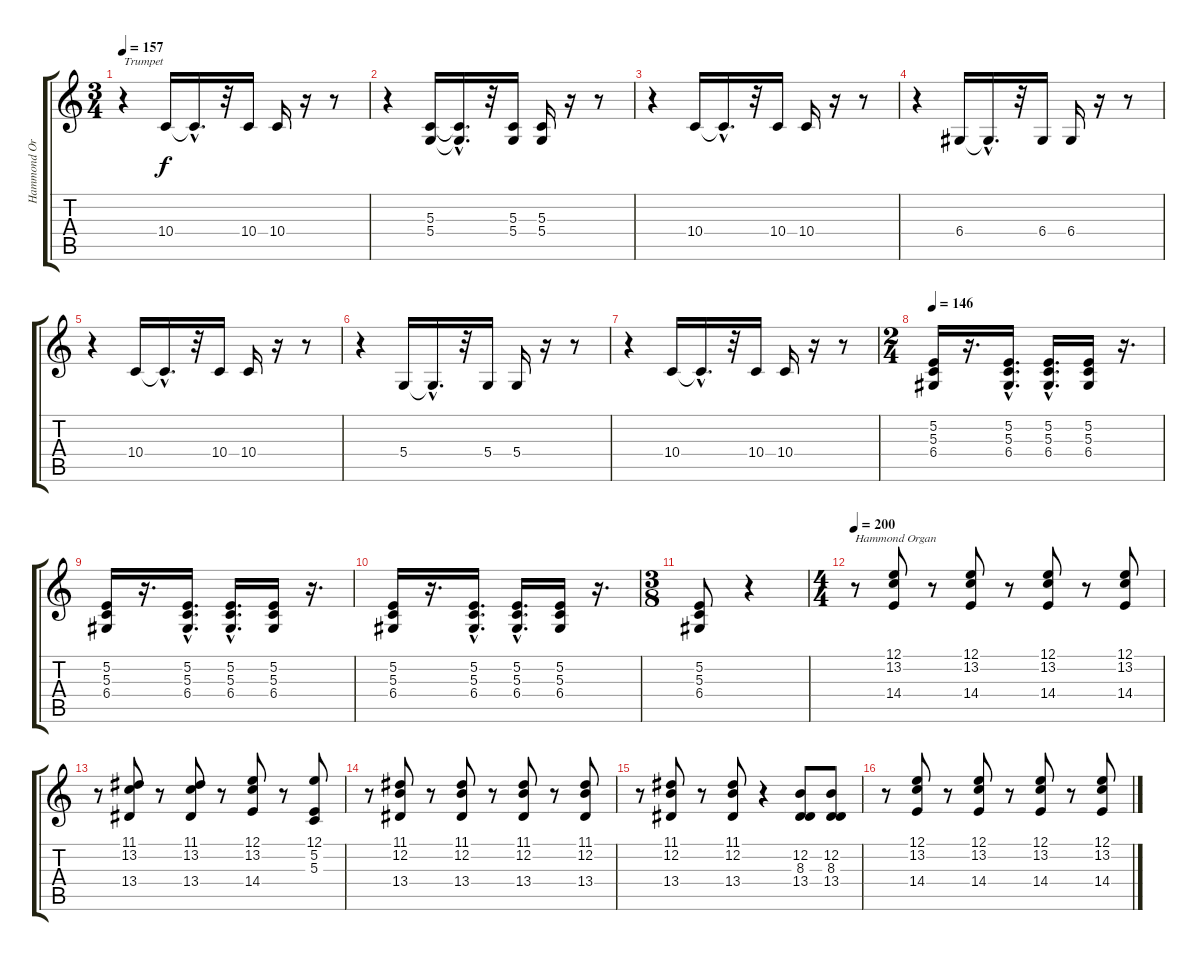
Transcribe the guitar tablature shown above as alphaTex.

\track ("Hammond Organ" "Hammond Or") {instrument drawbarorgan}
\staff {score tabs}
\tuning (E4 B3 G3 D3 A2 E2) {hide}
\ts (3 4)
\tempo 157
\clef g2
\ks c
r.4{txt "Trumpet" dy f volume 9 balance 5 instrument trumpet} 10.4.16 10.4{hac t}.16{d} r.32 10.4.16 10.4.16 r.16 r.8 |
r.4 (5.3 5.4).16 (5.3{hac t} 5.4{hac t}).16{d} r.32 (5.3 5.4).16 (5.3 5.4).16 r.16 r.8 |
r.4 10.4.16 10.4{hac t}.16{d} r.32 10.4.16 10.4.16 r.16 r.8 |
r.4 6.4.16 6.4{hac t}.16{d} r.32 6.4.16 6.4.16 r.16 r.8 |
r.4 10.4.16 10.4{hac t}.16{d} r.32 10.4.16 10.4.16 r.16 r.8 |
r.4 5.4.16 5.4{hac t}.16{d} r.32 5.4.16 5.4.16 r.16 r.8 |
r.4 10.4.16 10.4{hac t}.16{d} r.32 10.4.16 10.4.16 r.16 r.8 |
\ts (2 4)
\tempo 146
(5.2 5.3 6.4).16{volume 9} r.16{d} (5.2{hac} 5.3{hac} 6.4{hac}).16{d} (5.2{hac} 5.3{hac} 6.4{hac}).16{d} (5.2 5.3 6.4).16 r.16{d} |
(5.2 5.3 6.4).16 r.16{d} (5.2{hac} 5.3{hac} 6.4{hac}).16{d} (5.2{hac} 5.3{hac} 6.4{hac}).16{d} (5.2 5.3 6.4).16 r.16{d} |
(5.2 5.3 6.4).16 r.16{d} (5.2{hac} 5.3{hac} 6.4{hac}).16{d} (5.2{hac} 5.3{hac} 6.4{hac}).16{d} (5.2 5.3 6.4).16 r.16{d} |
\ts (3 8)
(5.2 5.3 6.4).8 r.4 |
\ts (4 4)
\tempo 200
r.8{txt "Hammond Organ" balance 3 instrument drawbarorgan} (12.1 13.2 14.4).8 r.8 (12.1 13.2 14.4).8 r.8 (12.1 13.2 14.4).8 r.8 (12.1 13.2 14.4).8 |
r.8 (11.1 13.2 13.4).8 r.8 (11.1 13.2 13.4).8 r.8 (12.1 13.2 14.4).8 r.8 (12.1 5.2 5.3).8 |
r.8 (11.1 12.2 13.4).8 r.8 (11.1 12.2 13.4).8 r.8 (11.1 12.2 13.4).8 r.8 (11.1 12.2 13.4).8 |
r.8 (11.1 12.2 13.4).8 r.8 (11.1 12.2 13.4).8 r.4 (12.2 8.3 13.4).8 (12.2 8.3 13.4).8 |
r.8 (12.1 13.2 14.4).8 r.8 (12.1 13.2 14.4).8 r.8 (12.1 13.2 14.4).8 r.8 (12.1 13.2 14.4).8
